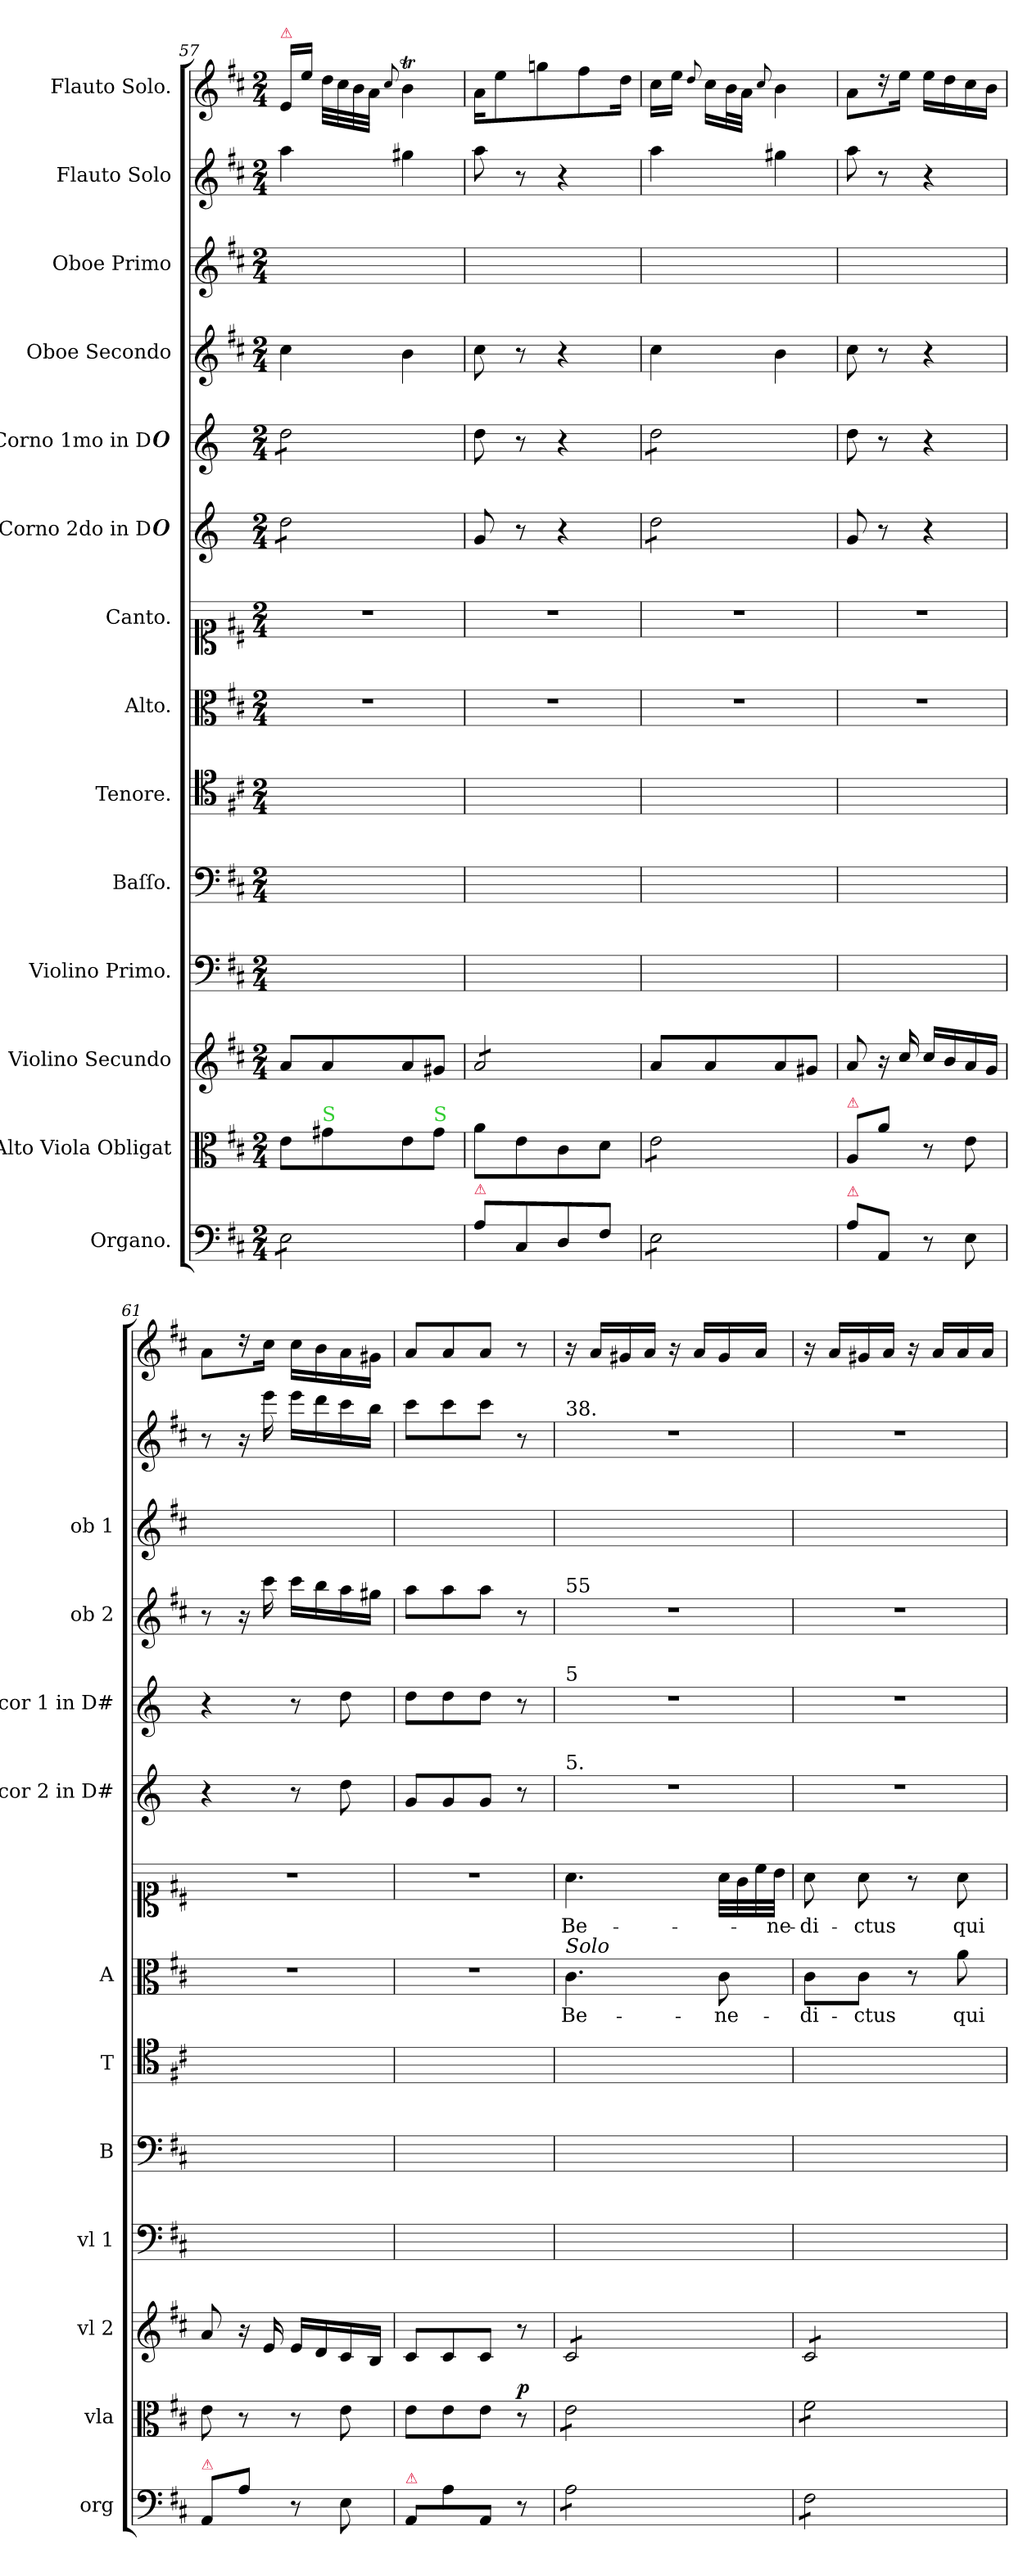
**kern	**dynam	**kern	**dynam	**kern	**dynam	**kern	**kern	**kern	**kern	**text	**kern	**text	**kern	**kern	**kern	**kern	**kern	**kern	**dynam
*part14	*part14	*part13	*part13	*part12	*part12	*part11	*part10	*part9	*part8	*part8	*part7	*part7	*part6	*part5	*part4	*part3	*part2	*part1	*part1
*staff14	*staff14	*staff13	*staff13	*staff12	*staff12	*staff11	*staff10	*staff9	*staff8	*staff8	*staff7	*staff7	*staff6	*staff5	*staff4	*staff3	*staff2	*staff1	*staff1
*I"Organo.	*	*I"Alto Viola Obligat	*	*I"Violino Secundo	*	*I"Violino Primo.	*I"Baſſo.	*I"Tenore.	*I"Alto.	*	*I"Canto.	*	*I"Corno 2do in D#	*I"Corno 1mo in D#	*I"Oboe Secondo	*I"Oboe Primo	*I"Flauto Solo	*I"Flauto Solo.	*
*I'org	*	*I'vla	*	*I'vl 2	*	*I'vl 1	*I'B	*I'T	*I'A	*	*	*	*I'cor 2 in D#	*I'cor 1 in D#	*I'ob 2	*I'ob 1	*	*	*
*clefF4	*	*clefC3	*	*clefG2	*	*clefF4	*clefF4	*clefC4	*clefC3	*	*clefC1	*	*clefG2	*clefG2	*clefG2	*clefG2	*clefG2	*clefG2	*
*	*	*	*	*	*	*	*	*	*	*	*	*	*ITrd6c10	*ITrd6c10	*	*	*	*	*
*k[f#c#]	*	*k[f#c#]	*	*k[f#c#]	*	*k[f#c#]	*k[f#c#]	*k[f#c#]	*k[f#c#]	*	*k[f#c#]	*	*k[f#c#]	*k[f#c#]	*k[f#c#]	*k[f#c#]	*k[f#c#]	*k[f#c#]	*
*D:	*	*D:	*	*D:	*	*D:	*D:	*D:	*D:	*	*D:	*	*D:	*D:	*D:	*D:	*D:	*D:	*
*M2/4	*	*M2/4	*	*M2/4	*	*M2/4	*M2/4	*M2/4	*M2/4	*	*M2/4	*	*M2/4	*M2/4	*M2/4	*M2/4	*M2/4	*M2/4	*
=57	=57	=57	=57	=57	=57	=57	=57	=57	=57	=57	=57	=57	=57	=57	=57	=57	=57	=57	=57
!	!	!	!	!	!	!	!	!	!	!	!	!	!	!	!	!	!	!LO:TX:a:color=crimson:t=⚠	!
*tremolo	*	*	*	*	*	*	*	*	*	*	*	*	*	*	*	*	*	*	*
*	*	*	*	*	*	*	*	*	*	*	*	*	*tremolo	*	*	*	*	*	*
*	*	*	*	*	*	*	*	*	*	*	*	*	*	*tremolo	*	*	*	*	*
8E\L	.	8e\L	.	8a/L	.	2ryy	2ryy	2ryy	2r	.	2r	.	8e\L	8e\L	4cc#\	2ryy	4aa\	16e/LL	.
.	.	.	.	.	.	.	.	.	.	.	.	.	.	.	.	.	.	16ee\JJ	.
!	!	!LO:TX:a:color=limegreen:t=S	!	!	!	!	!	!	!	!	!	!	!	!	!	!	!	!	!
8E\	.	8g#X\	.	8a/	.	.	.	.	.	.	.	.	8e\	8e\	.	.	.	32dd\LLL	.
.	.	.	.	.	.	.	.	.	.	.	.	.	.	.	.	.	.	32cc#\	.
.	.	.	.	.	.	.	.	.	.	.	.	.	.	.	.	.	.	32b\	.
.	.	.	.	.	.	.	.	.	.	.	.	.	.	.	.	.	.	32a\JJJ	.
.	.	.	.	.	.	.	.	.	.	.	.	.	.	.	.	.	.	8qqcc#/	.
8E\	.	8e\	.	8a/	.	.	.	.	.	.	.	.	8e\	8e\	4b\	.	4gg#X\	4bT\	.
!	!	!LO:TX:a:color=limegreen:t=S	!	!	!	!	!	!	!	!	!	!	!	!	!	!	!	!	!
8E\J	.	8g#\J	.	8g#X/J	.	.	.	.	.	.	.	.	8e\J	8e\J	.	.	.	.	.
*	*	*	*	*	*	*	*	*	*	*	*	*	*	*Xtremolo	*	*	*	*	*
*	*	*	*	*	*	*	*	*	*	*	*	*	*Xtremolo	*	*	*	*	*	*
*Xtremolo	*	*	*	*	*	*	*	*	*	*	*	*	*	*	*	*	*	*	*
=58	=58	=58	=58	=58	=58	=58	=58	=58	=58	=58	=58	=58	=58	=58	=58	=58	=58	=58	=58
!LO:TX:a:color=crimson:t=⚠	!	!	!	!	!	!	!	!	!	!	!	!	!	!	!	!	!	!	!
*	*	*	*	*tremolo	*	*	*	*	*	*	*	*	*	*	*	*	*	*	*
8A\L	.	8a\L	.	8a/L	.	2ryy	2ryy	2ryy	2r	.	2r	.	8A/	8e\	8cc#\	2ryy	8aa\	16a\KL	.
.	.	.	.	.	.	.	.	.	.	.	.	.	.	.	.	.	.	8ee\	.
8C#/	.	8e\	.	8a/	.	.	.	.	.	.	.	.	8r	8r	8r	.	8r	.	.
.	.	.	.	.	.	.	.	.	.	.	.	.	.	.	.	.	.	8ggn\	.
8D/	.	8c#\	.	8a/	.	.	.	.	.	.	.	.	4r	4r	4r	.	4r	.	.
.	.	.	.	.	.	.	.	.	.	.	.	.	.	.	.	.	.	8ff#\	.
8F#/J	.	8d\J	.	8a/J	.	.	.	.	.	.	.	.	.	.	.	.	.	.	.
*	*	*	*	*Xtremolo	*	*	*	*	*	*	*	*	*	*	*	*	*	*	*
.	.	.	.	.	.	.	.	.	.	.	.	.	.	.	.	.	.	16dd\Jk	.
=59	=59	=59	=59	=59	=59	=59	=59	=59	=59	=59	=59	=59	=59	=59	=59	=59	=59	=59	=59
*tremolo	*	*	*	*	*	*	*	*	*	*	*	*	*	*	*	*	*	*	*
*	*	*tremolo	*	*	*	*	*	*	*	*	*	*	*	*	*	*	*	*	*
*	*	*	*	*	*	*	*	*	*	*	*	*	*tremolo	*	*	*	*	*	*
*	*	*	*	*	*	*	*	*	*	*	*	*	*	*tremolo	*	*	*	*	*
8E\L	.	8e\L	.	8a/L	.	2ryy	2ryy	2ryy	2r	.	2r	.	8e\L	8e\L	4cc#\	2ryy	4aa\	16cc#\LL	.
.	.	.	.	.	.	.	.	.	.	.	.	.	.	.	.	.	.	16ee\JJ	.
.	.	.	.	.	.	.	.	.	.	.	.	.	.	.	.	.	.	8qqdd/	.
8E\	.	8e\	.	8a/	.	.	.	.	.	.	.	.	8e\	8e\	.	.	.	16cc#\LL	.
.	.	.	.	.	.	.	.	.	.	.	.	.	.	.	.	.	.	32b\L	.
.	.	.	.	.	.	.	.	.	.	.	.	.	.	.	.	.	.	32a\JJJ	.
.	.	.	.	.	.	.	.	.	.	.	.	.	.	.	.	.	.	8qqcc#/	.
8E\	.	8e\	.	8a/	.	.	.	.	.	.	.	.	8e\	8e\	4b\	.	4gg#X\	4b\	.
8E\J	.	8e\J	.	8g#X/J	.	.	.	.	.	.	.	.	8e\J	8e\J	.	.	.	.	.
*	*	*	*	*	*	*	*	*	*	*	*	*	*	*Xtremolo	*	*	*	*	*
*	*	*	*	*	*	*	*	*	*	*	*	*	*Xtremolo	*	*	*	*	*	*
*	*	*Xtremolo	*	*	*	*	*	*	*	*	*	*	*	*	*	*	*	*	*
*Xtremolo	*	*	*	*	*	*	*	*	*	*	*	*	*	*	*	*	*	*	*
=60	=60	=60	=60	=60	=60	=60	=60	=60	=60	=60	=60	=60	=60	=60	=60	=60	=60	=60	=60
!	!	!LO:TX:a:color=crimson:t=⚠	!	!	!	!	!	!	!	!	!	!	!	!	!	!	!	!	!
!LO:TX:a:color=crimson:t=⚠	!	!	!	!	!	!	!	!	!	!	!	!	!	!	!	!	!	!	!
8A\L	.	8A/L	.	8a/	.	2ryy	2ryy	2ryy	2r	.	2r	.	8A/	8e\	8cc#\	2ryy	8aa\	8a\L	.
8AA/J	.	8a\J	.	16r	.	.	.	.	.	.	.	.	8r	8r	8r	.	8r	16r	.
.	.	.	.	16cc#/	.	.	.	.	.	.	.	.	.	.	.	.	.	16ee\Jk	.
8r	.	8r	.	16cc#/LL	.	.	.	.	.	.	.	.	4r	4r	4r	.	4r	16ee\LL	.
.	.	.	.	16b/	.	.	.	.	.	.	.	.	.	.	.	.	.	16dd\	.
8E\	.	8e\	.	16a/	.	.	.	.	.	.	.	.	.	.	.	.	.	16cc#\	.
.	.	.	.	16g/JJ	.	.	.	.	.	.	.	.	.	.	.	.	.	16b\JJ	.
=61	=61	=61	=61	=61	=61	=61	=61	=61	=61	=61	=61	=61	=61	=61	=61	=61	=61	=61	=61
!LO:TX:a:color=crimson:t=⚠	!	!	!	!	!	!	!	!	!	!	!	!	!	!	!	!	!	!	!
8AA/L	.	8e\	.	8a/	.	2ryy	2ryy	2ryy	2r	.	2r	.	4r	4r	8r	2ryy	8r	8a\L	.
8A\J	.	8r	.	16r	.	.	.	.	.	.	.	.	.	.	16r	.	16r	16r	.
.	.	.	.	16e/	.	.	.	.	.	.	.	.	.	.	16ccc#\	.	16eee\	16cc#\Jk	.
8r	.	8r	.	16e/LL	.	.	.	.	.	.	.	.	8r	8r	16ccc#\LL	.	16eee\LL	16cc#\LL	.
.	.	.	.	16d/	.	.	.	.	.	.	.	.	.	.	16bb\	.	16ddd\	16b\	.
8E\	.	8e\	.	16c#/	.	.	.	.	.	.	.	.	8e\	8e\	16aa\	.	16ccc#\	16a\	.
.	.	.	.	16B/JJ	.	.	.	.	.	.	.	.	.	.	16gg#X\JJ	.	16bb\JJ	16g#X\JJ	.
=62	=62	=62	=62	=62	=62	=62	=62	=62	=62	=62	=62	=62	=62	=62	=62	=62	=62	=62	=62
!LO:TX:a:color=crimson:t=⚠	!	!	!	!	!	!	!	!	!	!	!	!	!	!	!	!	!	!	!
8AA/L	.	8e\L	.	8c#/L	.	2ryy	2ryy	2ryy	2r	.	2r	.	8A/L	8e\L	8aa\L	2ryy	8ccc#\L	8a/L	.
8A\	.	8e\	.	8c#/	.	.	.	.	.	.	.	.	8A/	8e\	8aa\	.	8ccc#\	8a/	.
8AA/J	.	8e\J	.	8c#/J	.	.	.	.	.	.	.	.	8A/J	8e\J	8aa\J	.	8ccc#\J	8a/J	.
!	!	!	!LO:DY:a	!	!	!	!	!	!	!	!	!	!	!	!	!	!	!	!
8r	.	8r	p.	8r	.	.	.	.	.	.	.	.	8r	8r	8r	.	8r	8r	.
=63	=63	=63	=63	=63	=63	=63	=63	=63	=63	=63	=63	=63	=63	=63	=63	=63	=63	=63	=63
!	!	!	!	!	!	!	!	!	!	!	!	!	!	!	!	!	!LO:TX:a:t=38.	!	!
!	!	!	!	!	!	!	!	!	!	!	!	!	!	!	!LO:TX:a:t=55	!	!	!	!
!	!	!	!	!	!	!	!	!	!	!	!	!	!	!LO:TX:a:t=5	!	!	!	!	!
!	!	!	!	!	!	!	!	!	!	!	!	!	!LO:TX:a:t=5.	!	!	!	!	!	!
!	!	!	!	!	!	!	!	!	!LO:TX:a:i:t=Solo	!	!	!	!	!	!	!	!	!	!
!	!LO:DY:a	!	!	!	!LO:DY:b	!	!	!	!	!	!	!	!	!	!	!	!	!	!
*tremolo	*	*	*	*	*	*	*	*	*	*	*	*	*	*	*	*	*	*	*
*	*	*tremolo	*	*	*	*	*	*	*	*	*	*	*	*	*	*	*	*	*
*	*	*	*	*tremolo	*	*	*	*	*	*	*	*	*	*	*	*	*	*	*
8A\L	pia.	8e\L	.	8c#/L	p&colon;	2ryy	2ryy	2ryy	4.c#\	Be-	4.a\	Be-	2r	2r	2r	2ryy	2r	16r	.
!	!	!	!	!	!	!	!	!	!	!	!	!	!	!	!	!	!	!	!LO:DY:b
.	.	.	.	.	.	.	.	.	.	.	.	.	.	.	.	.	.	16a/LL	pia
8A\	.	8e\	.	8c#/	.	.	.	.	.	.	.	.	.	.	.	.	.	16g#X/	.
.	.	.	.	.	.	.	.	.	.	.	.	.	.	.	.	.	.	16a/JJ	.
8A\	.	8e\	.	8c#/	.	.	.	.	.	.	.	.	.	.	.	.	.	16r	.
.	.	.	.	.	.	.	.	.	.	.	.	.	.	.	.	.	.	16a/LL	.
8A\J	.	8e\J	.	8c#/J	.	.	.	.	8c#\	-ne-	32a\LLL	.	.	.	.	.	.	16g#/	.
.	.	.	.	.	.	.	.	.	.	.	32g\	.	.	.	.	.	.	.	.
.	.	.	.	.	.	.	.	.	.	.	32cc#\	.	.	.	.	.	.	16a/JJ	.
.	.	.	.	.	.	.	.	.	.	.	32b\JJJ	-ne-	.	.	.	.	.	.	.
=64	=64	=64	=64	=64	=64	=64	=64	=64	=64	=64	=64	=64	=64	=64	=64	=64	=64	=64	=64
8F#\L	.	8f#\L	.	8c#/L	.	2ryy	2ryy	2ryy	8c#\L	-di-	8a\	-di-	2r	2r	2r	2ryy	2r	16r	.
.	.	.	.	.	.	.	.	.	.	.	.	.	.	.	.	.	.	16a/LL	.
8F#\	.	8f#\	.	8c#/	.	.	.	.	8c#\J	-ctus	8a\	-ctus	.	.	.	.	.	16g#X/	.
.	.	.	.	.	.	.	.	.	.	.	.	.	.	.	.	.	.	16a/JJ	.
8F#\	.	8f#\	.	8c#/	.	.	.	.	8r	.	8r	.	.	.	.	.	.	16r	.
.	.	.	.	.	.	.	.	.	.	.	.	.	.	.	.	.	.	16a/LL	.
8F#\J	.	8f#\J	.	8c#/J	.	.	.	.	8a\	qui	8a\	qui	.	.	.	.	.	16a/	.
*	*	*	*	*Xtremolo	*	*	*	*	*	*	*	*	*	*	*	*	*	*	*
*	*	*Xtremolo	*	*	*	*	*	*	*	*	*	*	*	*	*	*	*	*	*
*Xtremolo	*	*	*	*	*	*	*	*	*	*	*	*	*	*	*	*	*	*	*
.	.	.	.	.	.	.	.	.	.	.	.	.	.	.	.	.	.	16a/JJ	.
=	=	=	=	=	=	=	=	=	=	=	=	=	=	=	=	=	=	=	=
*-	*-	*-	*-	*-	*-	*-	*-	*-	*-	*-	*-	*-	*-	*-	*-	*-	*-	*-	*-
